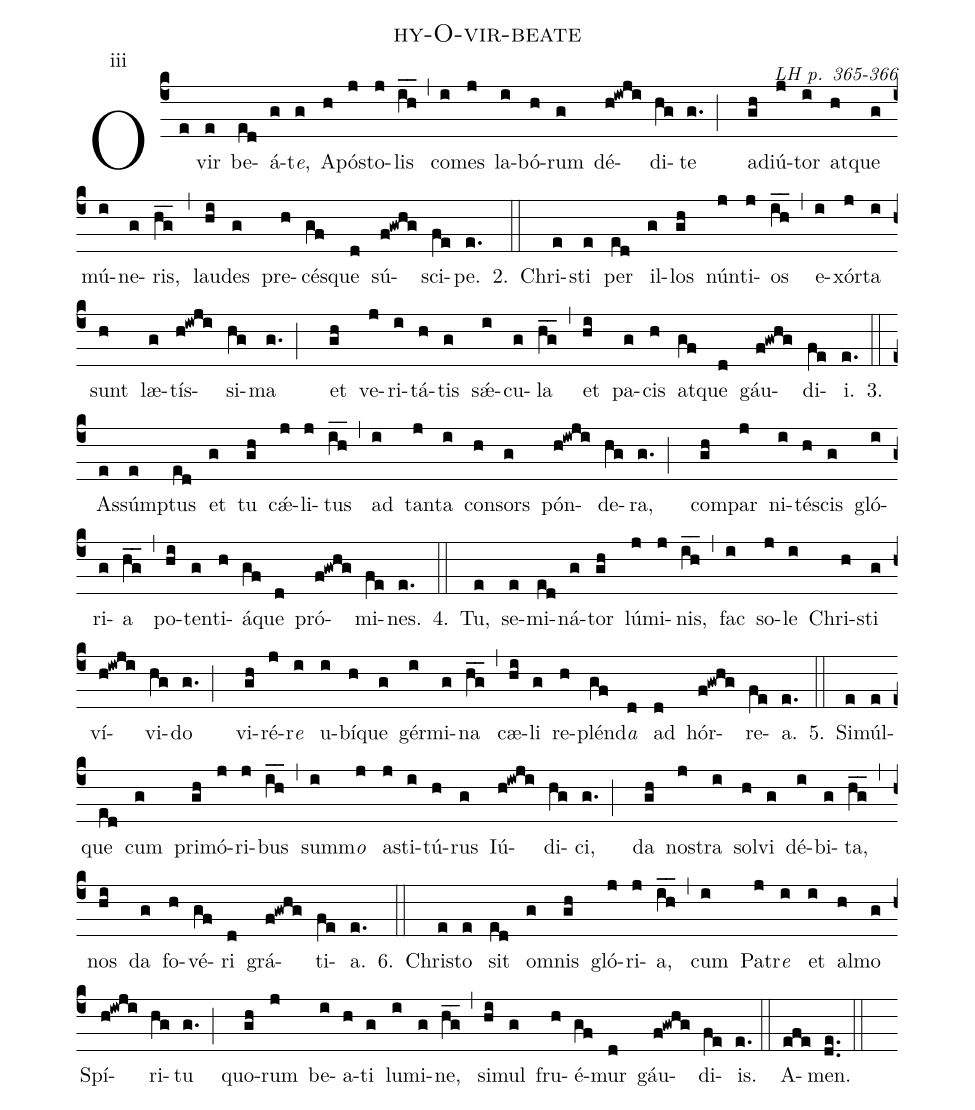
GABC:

name: hy-O-vir-beate;
commentary: LH p. 365-366;
annotation: iii;
%%
(c4)O(e) vir(e) be(ed)á(g)t<i>e</i>,(g) A(h)pó(j)sto(j)lis(ih__) (,)
co(i)mes(j) la(i)bó(h)rum(g) dé(h!iwji)di(hg)te(g.;)
ad(gh)iú(j)tor(i) at(h)que(g) mú(i)ne(g)ris,(hg__) (,)
lau(hi)des(g) pre(h)cés(gf)que(d) sú(f!gwhg)sci(fe)pe.(e.)
2.(::)
Chri(e)sti(e) per(ed) il(g)los(gh) nún(j)ti(j)os(ih__) (,)
e(i)xór(j)ta(i) sunt(h) læ(g)tís(h!iwji)si(hg)ma(g.;)
et(gh) ve(j)ri(i)tá(h)tis(g) sǽ(i)cu(g)la(hg__) (,)
et(hi) pa(g)cis(h) at(gf)que(d) gáu(f!gwhg)di(fe)i.(e.)
3.(::)
As(e)súm(e)ptus(ed) et(g) tu(gh) cǽ(j)li(j)tus(ih__) (,)
ad(i) tan(j)ta(i) con(h)sors(g) pón(h!iwji)de(hg)ra,(g.;)
com(gh)par(j) ni(i)té(h)scis(g) gló(i)ri(g)a(hg__) (,)
po(hi)ten(g)ti(h)á(gf)que(d) pró(f!gwhg)mi(fe)nes.(e.)
4.(::)
Tu,(e) se(e)mi(ed)ná(g)tor(gh) lú(j)mi(j)nis,(ih__) (,)
fac(i) so(j)le(i) Chri(h)sti(g) ví(h!iwji)vi(hg)do(g.;)
vi(gh)ré(j)r<i>e</i>(i) u(i)bí(h)que(g) gér(i)mi(g)na(hg__) (,)
cæ(hi)li(g) re(h)plén(gf)d<i>a</i>(d) ad(d) hór(f!gwhg)re(fe)a.(e.)
5.(::)
Si(e)múl(e)que(ed) cum(g) pri(gh)mó(j)ri(j)bus(ih__) (,)
sum(i)m<i>o</i>(j) a(j)sti(i)tú(h)rus(g) Iú(h!iwji)di(hg)ci,(g.;)
da(gh) no(j)stra(i) sol(h)vi(g) dé(i)bi(g)ta,(hg__) (,)
nos(hi) da(g) fo(h)vé(gf)ri(d) grá(f!gwhg)ti(fe)a.(e.)
6.(::)
Chri(e)sto(e) sit(ed) om(g)nis(gh) gló(j)ri(j)a,(ih__) (,)
cum(i) Pa(j)tr<i>e</i>(i) et(i) al(h)mo(g) Spí(h!iwji)ri(hg)tu(g.;)
quo(gh)rum(j) be(i)a(h)ti(g) lu(i)mi(g)ne,(hg__) (,)
si(hi)mul(g) fru(h)é(gf)mur(d) gáu(f!gwhg)di(fe)is.(e.) (::)
A(efe)men.(de..) (::)
